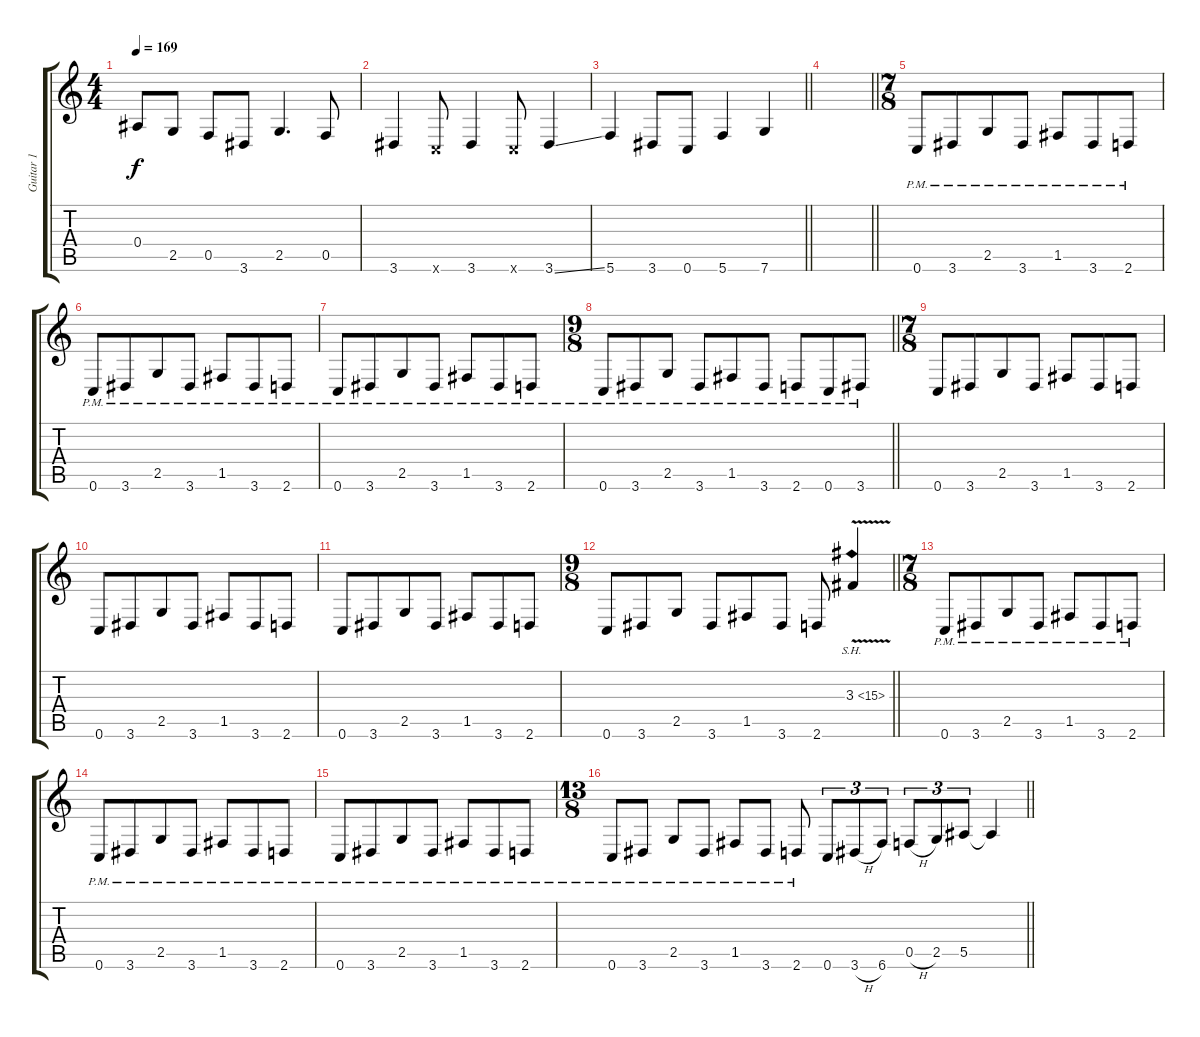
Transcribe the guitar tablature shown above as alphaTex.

\track ("Guitar 1" "Guitar 1") {instrument distortionguitar}
\staff {score tabs}
\tuning (C4 G3 Eb3 Bb2 F2 C2) {hide}
\ts (4 4)
\tempo 169
\clef g2
\ks c
0.4{t}.8{dy f} 2.5.8 0.5.8 3.6.8 2.5.4{d} 0.5.8 |
3.6.4 0.6{x}.8 3.6.4 0.6{x}.8 3.6{ss}.4 |
\barLineRight lightlight
5.6.4 3.6.8 0.6.8 5.6.4 7.6.4 |
\barLineRight lightlight
|
\ts (7 8)
\section ("" "")
0.6{pm}.8 3.6{pm}.8 2.5{pm}.8 3.6{pm}.8 1.5{pm}.8 3.6{pm}.8 2.6{pm}.8 |
0.6{pm}.8 3.6{pm}.8 2.5{pm}.8 3.6{pm}.8 1.5{pm}.8 3.6{pm}.8 2.6{pm}.8 |
0.6{pm}.8 3.6{pm}.8 2.5{pm}.8 3.6{pm}.8 1.5{pm}.8 3.6{pm}.8 2.6{pm}.8 |
\ts (9 8)
\barLineRight lightlight
0.6{pm}.8 3.6{pm}.8 2.5{pm}.8 3.6{pm}.8 1.5{pm}.8 3.6{pm}.8 2.6{pm}.8 0.6{pm}.8 3.6{pm}.8 |
\ts (7 8)
0.6.8 3.6.8 2.5.8 3.6.8 1.5.8 3.6.8 2.6.8 |
0.6.8 3.6.8 2.5.8 3.6.8 1.5.8 3.6.8 2.6.8 |
0.6.8 3.6.8 2.5.8 3.6.8 1.5.8 3.6.8 2.6.8 |
\ts (9 8)
\barLineRight lightlight
0.6.8 3.6.8 2.5.8 3.6.8 1.5.8 3.6.8 2.6.8 3.3{sh 12 v}.4 |
\ts (7 8)
0.6{pm}.8 3.6{pm}.8 2.5{pm}.8 3.6{pm}.8 1.5{pm}.8 3.6{pm}.8 2.6{pm}.8 |
0.6{pm}.8 3.6{pm}.8 2.5{pm}.8 3.6{pm}.8 1.5{pm}.8 3.6{pm}.8 2.6{pm}.8 |
0.6{pm}.8 3.6{pm}.8 2.5{pm}.8 3.6{pm}.8 1.5{pm}.8 3.6{pm}.8 2.6{pm}.8 |
\ts (13 8)
\barLineRight lightlight
0.6{pm}.8 3.6{pm}.8 2.5{pm}.8 3.6{pm}.8 1.5{pm}.8 3.6{pm}.8 2.6{pm}.8 0.6.8{tu (3 2)} 3.6{h}.8{tu (3 2)} 6.6.8{tu (3 2)} 0.5{h}.8{tu (3 2)} 2.5.8{tu (3 2)} 5.5.8{tu (3 2)} 5.5{t}.4
